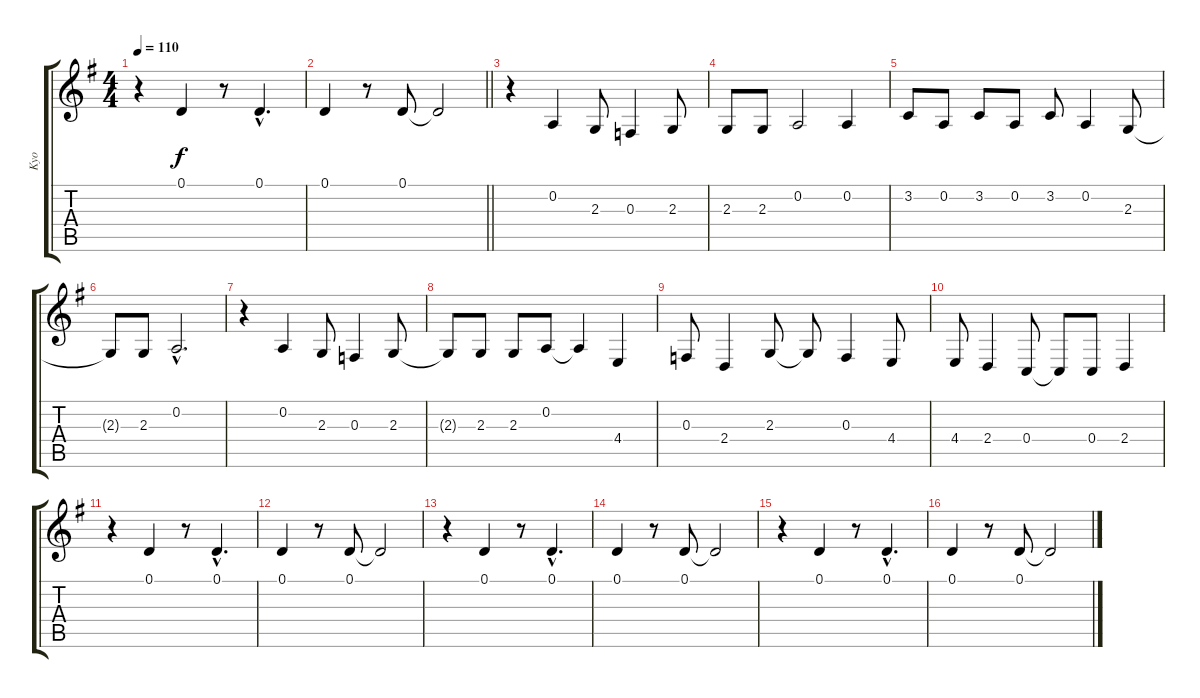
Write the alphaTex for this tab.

\track ("Kyo" "Kyo") {instrument clarinet}
\staff {score tabs}
\tuning (D4 A3 F3 C3 G2 D2) {hide}
\ts (4 4)
\tempo 110
\clef g2
\ks g
r.4{dy f} 0.1.4 r.8 0.1{hac}.4{d} |
\barLineRight lightlight
0.1.4 r.8 0.1.8 0.1{t}.2 |
r.4 0.2.4 2.3.8 0.3.4 2.3.8 |
2.3.8 2.3.8 0.2.2 0.2.4 |
3.2.8 0.2.8 3.2.8 0.2.8 3.2.8 0.2.4 2.3.8 |
2.3{t}.8 2.3.8 0.2{hac}.2{d} |
r.4 0.2.4 2.3.8 0.3.4 2.3.8 |
2.3{t}.8 2.3.8 2.3.8 0.2.8 0.2{t}.4 4.4.4 |
0.3.8 2.4.4 2.3.8 2.3{t}.8 0.3.4 4.4.8 |
4.4.8 2.4.4 0.4.8 0.4{t}.8 0.4.8 2.4.4 |
r.4 0.1.4 r.8 0.1{hac}.4{d} |
0.1.4 r.8 0.1.8 0.1{t}.2 |
r.4 0.1.4 r.8 0.1{hac}.4{d} |
0.1.4 r.8 0.1.8 0.1{t}.2 |
r.4 0.1.4 r.8 0.1{hac}.4{d} |
0.1.4 r.8 0.1.8 0.1{t}.2
